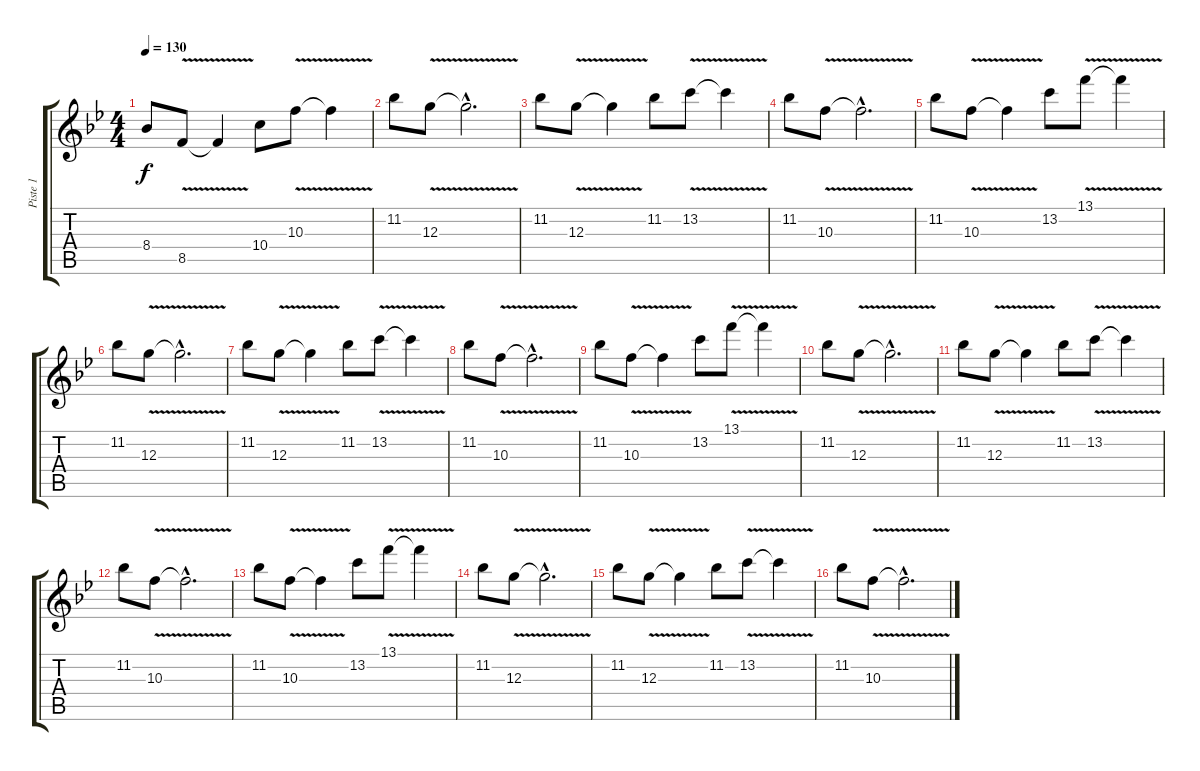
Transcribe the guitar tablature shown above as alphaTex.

\track ("Piste 1" "Piste 1") {instrument distortionguitar}
\staff {score tabs}
\tuning (E4 B3 G3 D3 A2 E2) {hide}
\ts (4 4)
\tempo 130
\clef g2
\ks gminor
8.4.8{dy f} 8.5{v}.8 8.5{t}.4 10.4.8 10.3{v}.8 10.3{t}.4 |
11.2.8 12.3{v}.8 12.3{hac t}.2{d} |
11.2.8 12.3{v}.8 12.3{t}.4 11.2.8 13.2{v}.8 13.2{t}.4 |
11.2.8 10.3{v}.8 10.3{hac t}.2{d} |
11.2.8 10.3{v}.8 10.3{t}.4 13.2.8 13.1{v}.8 13.1{t}.4 |
11.2.8 12.3{v}.8 12.3{hac t}.2{d} |
11.2.8 12.3{v}.8 12.3{t}.4 11.2.8 13.2{v}.8 13.2{t}.4 |
11.2.8 10.3{v}.8 10.3{hac t}.2{d} |
11.2.8 10.3{v}.8 10.3{t}.4 13.2.8 13.1{v}.8 13.1{t}.4 |
11.2.8 12.3{v}.8 12.3{hac t}.2{d} |
11.2.8 12.3{v}.8 12.3{t}.4 11.2.8 13.2{v}.8 13.2{t}.4 |
11.2.8 10.3{v}.8 10.3{hac t}.2{d} |
11.2.8 10.3{v}.8 10.3{t}.4 13.2.8 13.1{v}.8 13.1{t}.4 |
11.2.8 12.3{v}.8 12.3{hac t}.2{d} |
11.2.8 12.3{v}.8 12.3{t}.4 11.2.8 13.2{v}.8 13.2{t}.4 |
11.2.8 10.3{v}.8 10.3{hac t}.2{d}
